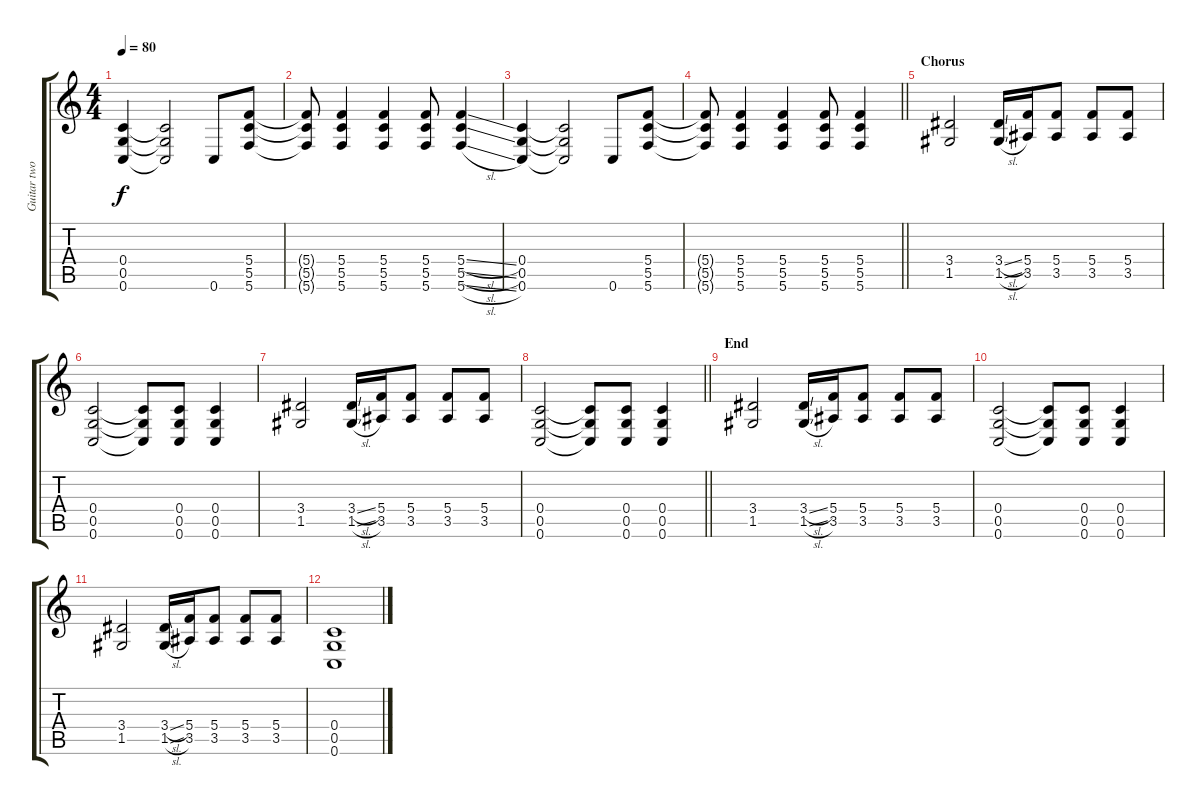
\track ("Guitar two" "Guitar two") {instrument acousticguitarsteel}
\staff {score tabs}
\tuning (D4 A3 F3 C3 G2 C2) {hide}
\ts (4 4)
\tempo 80
\clef g2
\ks c
(0.4 0.5 0.6).4{dy f} (0.4{t} 0.5{t} 0.6{t}).2 0.6.8 (5.4 5.5 5.6).8 |
(5.4{t} 5.5{t} 5.6{t}).8 (5.4 5.5 5.6).4 (5.4 5.5 5.6).4 (5.4 5.5 5.6).8 (5.4{sl} 5.5{sl} 5.6{sl}).4 |
(0.4 0.5 0.6).4 (0.4{t} 0.5{t} 0.6{t}).2 0.6.8 (5.4 5.5 5.6).8 |
\barLineRight lightlight
(5.4{t} 5.5{t} 5.6{t}).8 (5.4 5.5 5.6).4 (5.4 5.5 5.6).4 (5.4 5.5 5.6).8 (5.4 5.5 5.6).4 |
\section ("" "Chorus")
(3.4 1.5).2 (3.4{sl} 1.5{sl}).16 (5.4 3.5).16 (5.4 3.5).8 (5.4 3.5).8 (5.4 3.5).8 |
(0.4 0.5 0.6).2 (0.4{t} 0.5{t} 0.6{t}).8 (0.4 0.5 0.6).8 (0.4 0.5 0.6).4 |
(3.4 1.5).2 (3.4{sl} 1.5{sl}).16 (5.4 3.5).16 (5.4 3.5).8 (5.4 3.5).8 (5.4 3.5).8 |
\barLineRight lightlight
(0.4 0.5 0.6).2 (0.4{t} 0.5{t} 0.6{t}).8 (0.4 0.5 0.6).8 (0.4 0.5 0.6).4 |
\section ("" "End")
(3.4 1.5).2 (3.4{sl} 1.5{sl}).16 (5.4 3.5).16 (5.4 3.5).8 (5.4 3.5).8 (5.4 3.5).8 |
(0.4 0.5 0.6).2 (0.4{t} 0.5{t} 0.6{t}).8 (0.4 0.5 0.6).8 (0.4 0.5 0.6).4 |
(3.4 1.5).2 (3.4{sl} 1.5{sl}).16 (5.4 3.5).16 (5.4 3.5).8 (5.4 3.5).8 (5.4 3.5).8 |
(0.4 0.5 0.6).1
